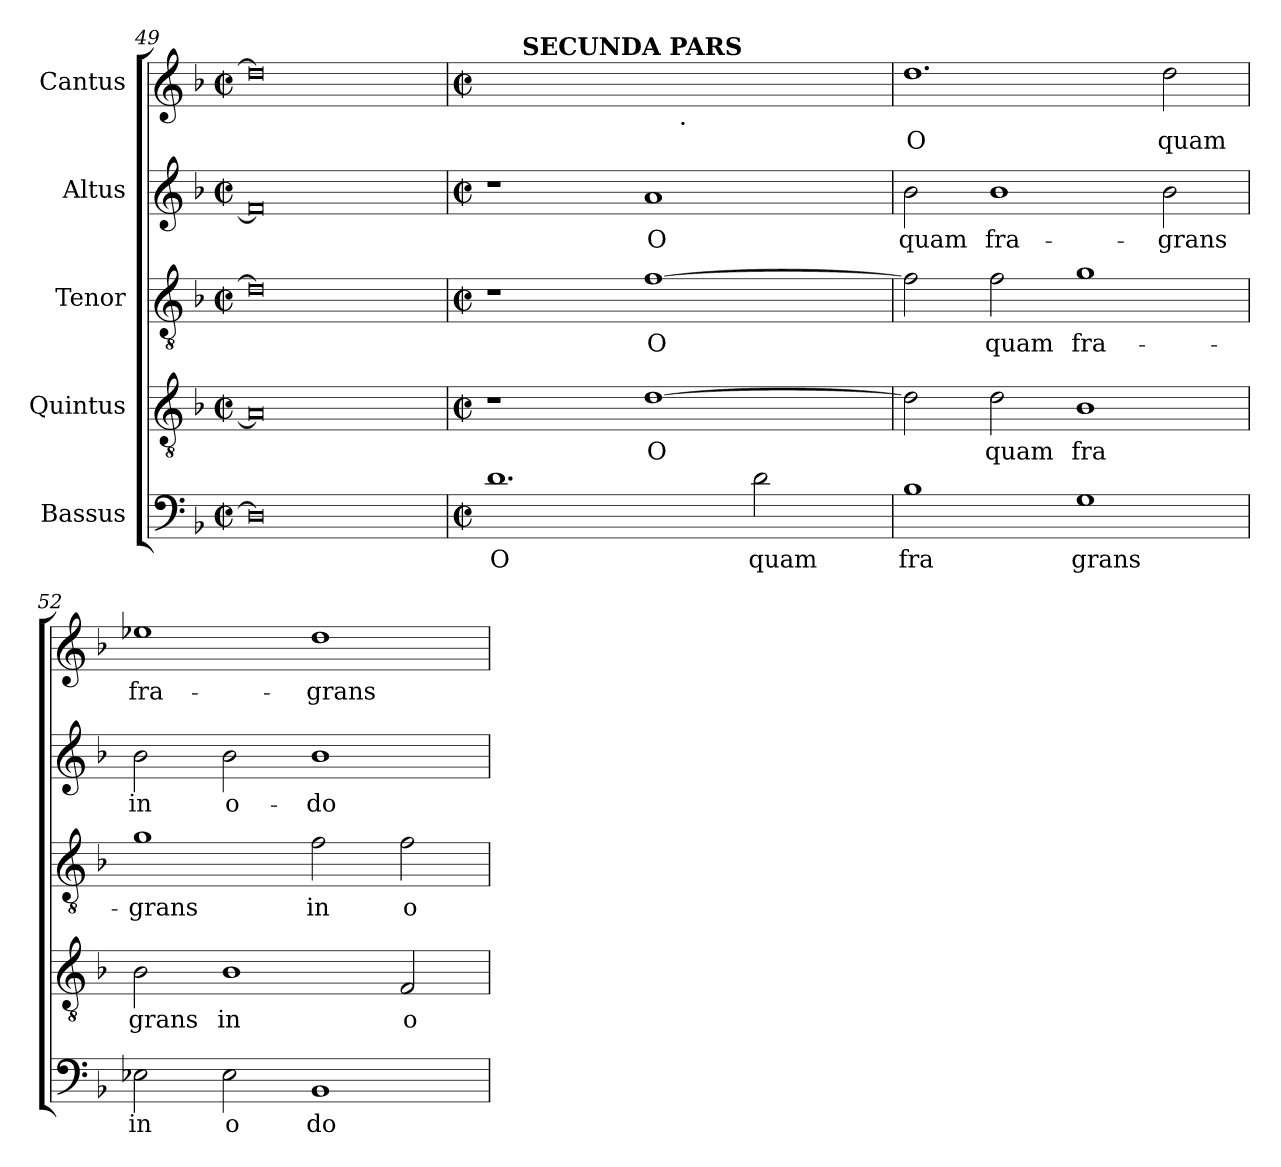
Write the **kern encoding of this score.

**kern	**text	**kern	**text	**kern	**text	**kern	**text	**kern	**text
*part5	*part5	*part4	*part4	*part3	*part3	*part2	*part2	*part1	*part1
*staff5	*staff5	*staff4	*staff4	*staff3	*staff3	*staff2	*staff2	*staff1	*staff1
*I"Bassus	*	*I"Quintus	*	*I"Tenor	*	*I"Altus	*	*I"Cantus	*
*clefF4	*	*clefGv2	*	*clefGv2	*	*clefG2	*	*clefG2	*
*k[b-]	*	*k[b-]	*	*k[b-]	*	*k[b-]	*	*k[b-]	*
*F:	*	*F:	*	*F:	*	*F:	*	*F:	*
*M2/2	*	*M2/2	*	*M2/2	*	*M2/2	*	*M2/2	*
*met(c|)	*	*met(c|)	*	*met(c|)	*	*met(c|)	*	*met(c|)	*
=49	=49	=49	=49	=49	=49	=49	=49	=49	=49
0D]	.	0A]	.	0d]	.	0f#]	.	0dd]	.
!!LO:LB:g=z
=50	=50!	=50	=50!	=50	=50!	=50	=50!	=50!	=50!
*M2/2	*	*M2/2	*	*M2/2	*	*M2/2	*	*M2/2	*
*met(c|)	*	*met(c|)	*	*met(c|)	*	*met(c|)	*	*met(c|)	*
!	!LO:LY:b:cj	!	!	!	!	!	!	!	!
1.d	O	1r	.	1r	.	1r	.	16..ryy	.
!	!	!	!	!	!	!	!	!LO:TX:a:B:t=SECUNDA PARS	!
.	.	.	.	.	.	.	.	1ryy	.
!	!	!	!LO:LY:b:cj	!	!LO:LY:b:cj	!	!LO:LY:b:cj	!	!
.	.	[>1d	O	[>1f	O	1a	O	.	.
!	!	!	!	!	!	!	!	!LO:TX:b:t=.	!
.	.	.	.	.	.	.	.	2ryy	.
!	!LO:LY:b:cj	!	!	!	!	!	!	!	!
2d\	quam	.	.	.	.	.	.	.	.
.	.	.	.	.	.	.	.	4ryy	.
.	.	.	.	.	.	.	.	8ryy	.
.	.	.	.	.	.	.	.	64ryy	.
=51	=51	=51	=51	=51	=51	=51	=51	=51	=51
!	!LO:LY:b:cj	!	!	!	!	!	!LO:LY:b:cj	!	!LO:LY:b:cj
1B-	fra	2d\]	.	2f\]	.	2b-\	quam	1.dd	O
!	!	!	!LO:LY:b:cj	!	!LO:LY:b:cj	!	!LO:LY:b:cj	!	!
.	.	2d\	quam	2f\	quam	1b-	fra-	.	.
!	!LO:LY:b:cj	!	!LO:LY:b:cj	!	!LO:LY:b:cj	!	!	!	!
1G	grans	1B-	fra	1g	fra-	.	.	.	.
!	!	!	!	!	!	!	!LO:LY:b:cj	!	!LO:LY:b:cj
.	.	.	.	.	.	2b-\	-grans	2dd\	quam
=52	=52	=52	=52	=52	=52	=52	=52	=52	=52
!	!LO:LY:b:cj	!	!LO:LY:b:cj	!	!LO:LY:b:cj	!	!LO:LY:b:cj	!	!LO:LY:b:cj
2E-X\	in	2B-\	grans	1g	-grans	2b-\	in	1ee-X	fra-
!	!LO:LY:b:cj	!	!LO:LY:b:cj	!	!	!	!LO:LY:b:cj	!	!
2E-\	o	1B-	in	.	.	2b-\	o-	.	.
!	!LO:LY:b:cj	!	!	!	!LO:LY:b:cj	!	!LO:LY:b:cj	!	!LO:LY:b:cj
1BB-	do	.	.	2f\	in	1b-	-do-	1dd	-grans
!	!	!	!LO:LY:b:cj	!	!LO:LY:b:cj	!	!	!	!
.	.	2F/	o	2f\	o-	.	.	.	.
=	=	=	=	=	=	=	=	=	=
*-	*-	*-	*-	*-	*-	*-	*-	*-	*-
